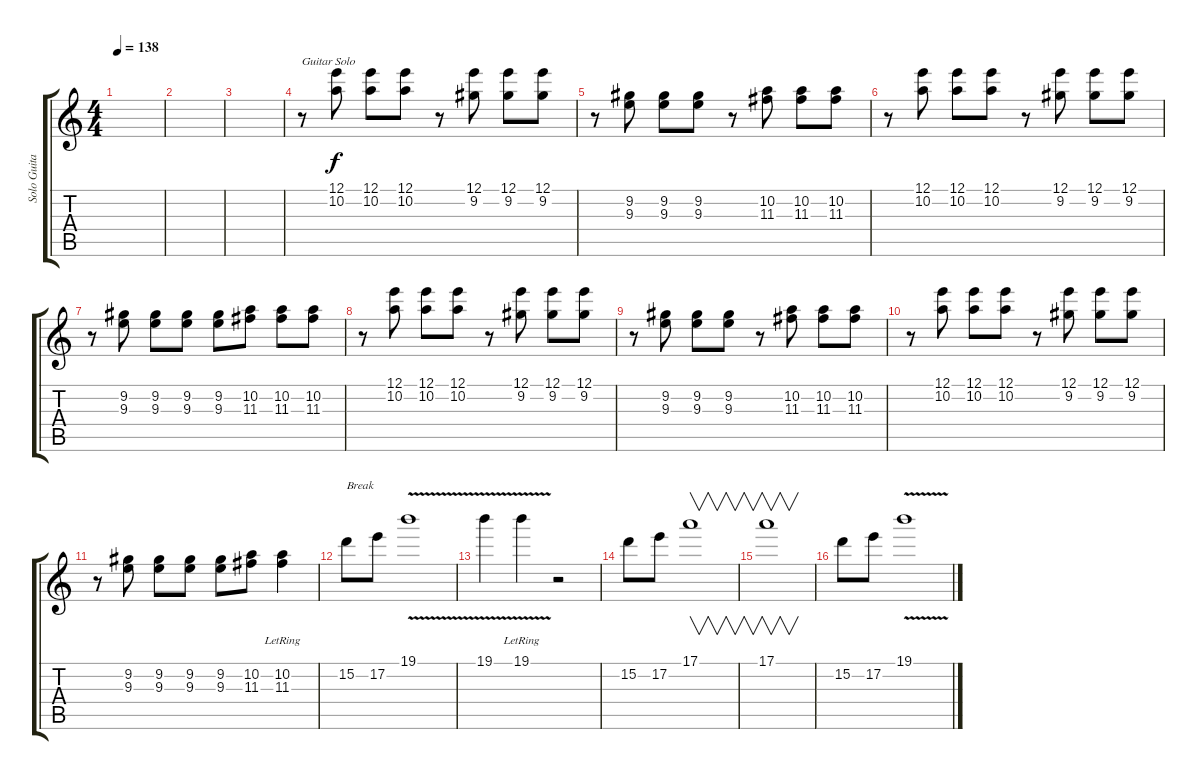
\track ("Solo Guitar" "Solo Guita") {instrument distortionguitar}
\staff {score tabs}
\tuning (E4 B3 G3 D3 A2 E2) {hide}
\ts (4 4)
\tempo 138
\clef g2
\ks c
|
|
|
r.8{txt "Guitar Solo"} (12.1 10.2).8 (12.1 10.2).8 (12.1 10.2).8 r.8 (12.1 9.2).8 (12.1 9.2).8 (12.1 9.2).8 |
r.8 (9.2 9.3).8 (9.2 9.3).8 (9.2 9.3).8 r.8 (10.2 11.3).8 (10.2 11.3).8 (10.2 11.3).8 |
r.8 (12.1 10.2).8 (12.1 10.2).8 (12.1 10.2).8 r.8 (12.1 9.2).8 (12.1 9.2).8 (12.1 9.2).8 |
r.8 (9.2 9.3).8 (9.2 9.3).8 (9.2 9.3).8 (9.2 9.3).8 (10.2 11.3).8 (10.2 11.3).8 (10.2 11.3).8 |
r.8 (12.1 10.2).8 (12.1 10.2).8 (12.1 10.2).8 r.8 (12.1 9.2).8 (12.1 9.2).8 (12.1 9.2).8 |
r.8 (9.2 9.3).8 (9.2 9.3).8 (9.2 9.3).8 r.8 (10.2 11.3).8 (10.2 11.3).8 (10.2 11.3).8 |
r.8 (12.1 10.2).8 (12.1 10.2).8 (12.1 10.2).8 r.8 (12.1 9.2).8 (12.1 9.2).8 (12.1 9.2).8 |
r.8 (9.2 9.3).8 (9.2 9.3).8 (9.2 9.3).8 (9.2 9.3).8 (10.2 11.3).8 (10.2{lr} 11.3).4 |
15.2.8{txt "Break"} 17.2.8 19.1{v}.1 |
19.1{v}.4 19.1{v lr}.4 r.2 |
15.2.8 17.2.8 17.1.1{v} |
17.1.1{v} |
15.2.8 17.2.8 19.1{v}.1
